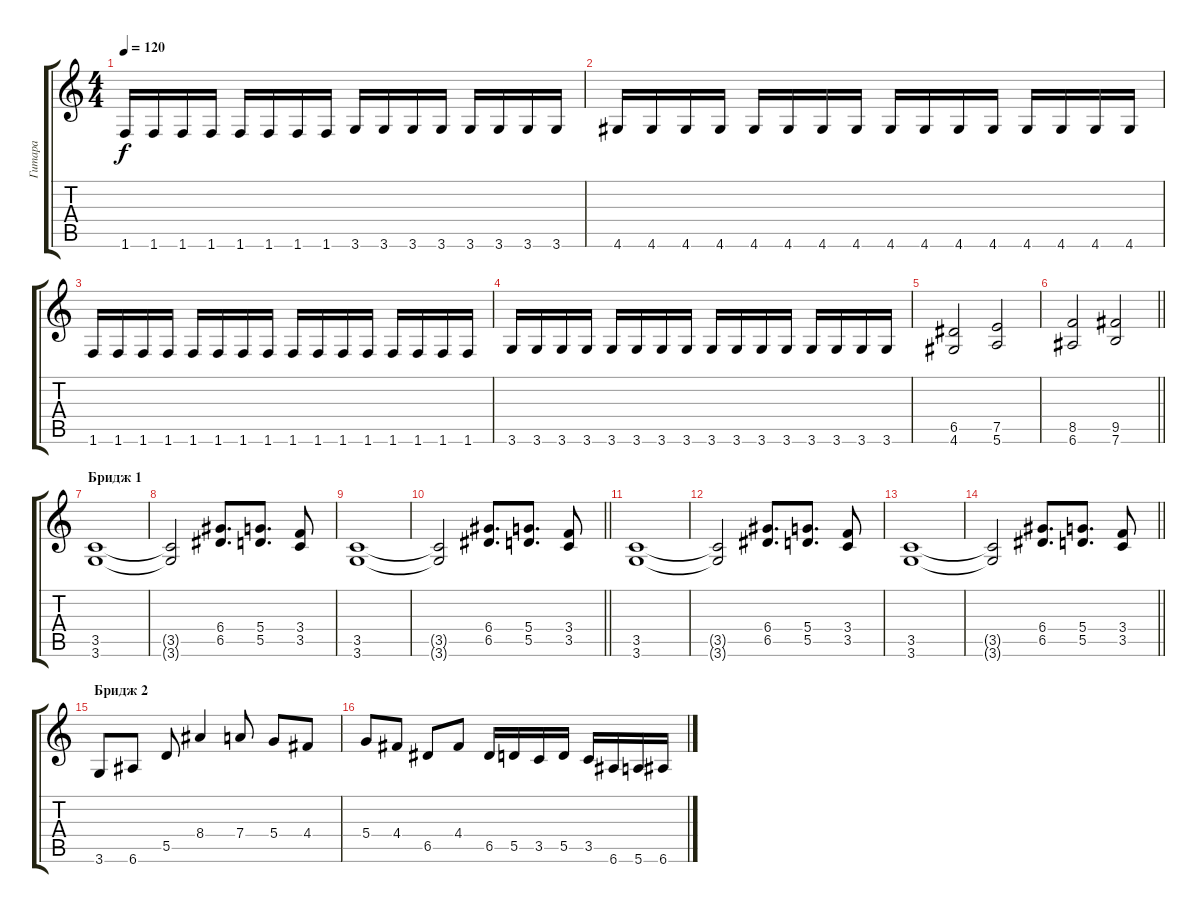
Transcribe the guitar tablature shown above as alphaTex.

\track ("Гитара" "Гитара") {instrument distortionguitar}
\staff {score tabs}
\tuning (E4 B3 G3 D3 A2 E2) {hide}
\ts (4 4)
\tempo 120
\clef g2
\ks c
1.6.16{dy f} 1.6.16 1.6.16 1.6.16 1.6.16 1.6.16 1.6.16 1.6.16 3.6.16 3.6.16 3.6.16 3.6.16 3.6.16 3.6.16 3.6.16 3.6.16 |
4.6.16 4.6.16 4.6.16 4.6.16 4.6.16 4.6.16 4.6.16 4.6.16 4.6.16 4.6.16 4.6.16 4.6.16 4.6.16 4.6.16 4.6.16 4.6.16 |
1.6.16 1.6.16 1.6.16 1.6.16 1.6.16 1.6.16 1.6.16 1.6.16 1.6.16 1.6.16 1.6.16 1.6.16 1.6.16 1.6.16 1.6.16 1.6.16 |
3.6.16 3.6.16 3.6.16 3.6.16 3.6.16 3.6.16 3.6.16 3.6.16 3.6.16 3.6.16 3.6.16 3.6.16 3.6.16 3.6.16 3.6.16 3.6.16 |
(6.5 4.6).2 (7.5 5.6).2 |
\barLineRight lightlight
(8.5 6.6).2 (9.5 7.6).2 |
\section ("" "Бридж 1")
(3.5 3.6).1 |
(3.5{t} 3.6{t}).2 (6.4 6.5).8{d} (5.4 5.5).8{d} (3.4 3.5).8 |
(3.5 3.6).1 |
\barLineRight lightlight
(3.5{t} 3.6{t}).2 (6.4 6.5).8{d} (5.4 5.5).8{d} (3.4 3.5).8 |
(3.5 3.6).1 |
(3.5{t} 3.6{t}).2 (6.4 6.5).8{d} (5.4 5.5).8{d} (3.4 3.5).8 |
(3.5 3.6).1 |
\barLineRight lightlight
(3.5{t} 3.6{t}).2 (6.4 6.5).8{d} (5.4 5.5).8{d} (3.4 3.5).8 |
\section ("" "Бридж 2")
3.6.8 6.6.8 5.5.8 8.4.4 7.4.8 5.4.8 4.4.8 |
5.4.8 4.4.8 6.5.8 4.4.8 6.5.16 5.5.16 3.5.16 5.5.16 3.5.16 6.6.16 5.6.16 6.6.16
